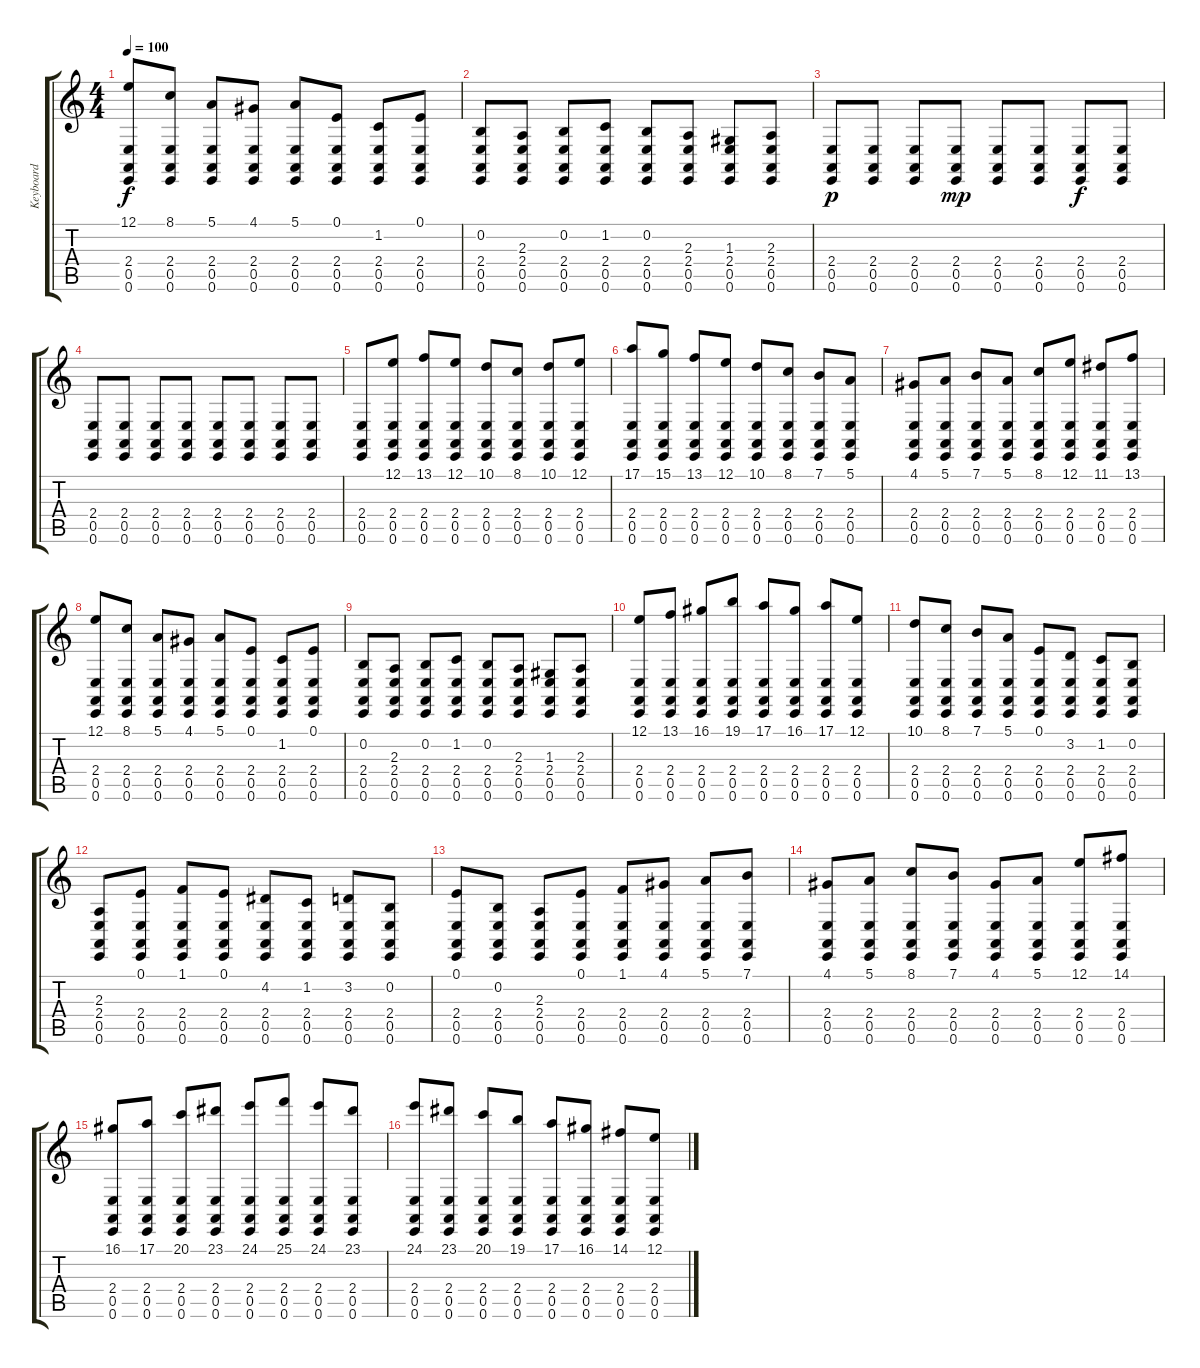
\track ("Keyboard" "Keyboard") {instrument brightacousticpiano}
\staff {score tabs}
\tuning (E4 B3 G3 D3 A2 E2) {hide}
\ts (4 4)
\tempo 100
\clef g2
\ks c
(12.1 2.4 0.5 0.6).8{dy f} (8.1 2.4 0.5 0.6).8 (5.1 2.4 0.5 0.6).8 (4.1 2.4 0.5 0.6).8 (5.1 2.4 0.5 0.6).8 (0.1 2.4 0.5 0.6).8 (1.2 2.4 0.5 0.6).8 (0.1 2.4 0.5 0.6).8 |
(0.2 2.4 0.5 0.6).8 (2.3 2.4 0.5 0.6).8 (0.2 2.4 0.5 0.6).8 (1.2 2.4 0.5 0.6).8 (0.2 2.4 0.5 0.6).8 (2.3 2.4 0.5 0.6).8 (1.3 2.4 0.5 0.6).8 (2.3 2.4 0.5 0.6).8 |
(2.4 0.5 0.6).8{dy p} (2.4 0.5 0.6).8 (2.4 0.5 0.6).8 (2.4 0.5 0.6).8{dy mp} (2.4 0.5 0.6).8 (2.4 0.5 0.6).8 (2.4 0.5 0.6).8{dy f} (2.4 0.5 0.6).8 |
(2.4 0.5 0.6).8 (2.4 0.5 0.6).8 (2.4 0.5 0.6).8 (2.4 0.5 0.6).8 (2.4 0.5 0.6).8 (2.4 0.5 0.6).8 (2.4 0.5 0.6).8 (2.4 0.5 0.6).8 |
(2.4 0.5 0.6).8 (12.1 2.4 0.5 0.6).8 (13.1 2.4 0.5 0.6).8 (12.1 2.4 0.5 0.6).8 (10.1 2.4 0.5 0.6).8 (8.1 2.4 0.5 0.6).8 (10.1 2.4 0.5 0.6).8 (12.1 2.4 0.5 0.6).8 |
(17.1 2.4 0.5 0.6).8 (15.1 2.4 0.5 0.6).8 (13.1 2.4 0.5 0.6).8 (12.1 2.4 0.5 0.6).8 (10.1 2.4 0.5 0.6).8 (8.1 2.4 0.5 0.6).8 (7.1 2.4 0.5 0.6).8 (5.1 2.4 0.5 0.6).8 |
(4.1 2.4 0.5 0.6).8 (5.1 2.4 0.5 0.6).8 (7.1 2.4 0.5 0.6).8 (5.1 2.4 0.5 0.6).8 (8.1 2.4 0.5 0.6).8 (12.1 2.4 0.5 0.6).8 (11.1 2.4 0.5 0.6).8 (13.1 2.4 0.5 0.6).8 |
(12.1 2.4 0.5 0.6).8 (8.1 2.4 0.5 0.6).8 (5.1 2.4 0.5 0.6).8 (4.1 2.4 0.5 0.6).8 (5.1 2.4 0.5 0.6).8 (0.1 2.4 0.5 0.6).8 (1.2 2.4 0.5 0.6).8 (0.1 2.4 0.5 0.6).8 |
(0.2 2.4 0.5 0.6).8 (2.3 2.4 0.5 0.6).8 (0.2 2.4 0.5 0.6).8 (1.2 2.4 0.5 0.6).8 (0.2 2.4 0.5 0.6).8 (2.3 2.4 0.5 0.6).8 (1.3 2.4 0.5 0.6).8 (2.3 2.4 0.5 0.6).8 |
(12.1 2.4 0.5 0.6).8 (13.1 2.4 0.5 0.6).8 (16.1 2.4 0.5 0.6).8 (19.1 2.4 0.5 0.6).8 (17.1 2.4 0.5 0.6).8 (16.1 2.4 0.5 0.6).8 (17.1 2.4 0.5 0.6).8 (12.1 2.4 0.5 0.6).8 |
(10.1 2.4 0.5 0.6).8 (8.1 2.4 0.5 0.6).8 (7.1 2.4 0.5 0.6).8 (5.1 2.4 0.5 0.6).8 (0.1 2.4 0.5 0.6).8 (3.2 2.4 0.5 0.6).8 (1.2 2.4 0.5 0.6).8 (0.2 2.4 0.5 0.6).8 |
(2.3 2.4 0.5 0.6).8 (0.1 2.4 0.5 0.6).8 (1.1 2.4 0.5 0.6).8 (0.1 2.4 0.5 0.6).8 (4.2 2.4 0.5 0.6).8 (1.2 2.4 0.5 0.6).8 (3.2 2.4 0.5 0.6).8 (0.2 2.4 0.5 0.6).8 |
(0.1 2.4 0.5 0.6).8 (0.2 2.4 0.5 0.6).8 (2.3 2.4 0.5 0.6).8 (0.1 2.4 0.5 0.6).8 (1.1 2.4 0.5 0.6).8 (4.1 2.4 0.5 0.6).8 (5.1 2.4 0.5 0.6).8 (7.1 2.4 0.5 0.6).8 |
(4.1 2.4 0.5 0.6).8 (5.1 2.4 0.5 0.6).8 (8.1 2.4 0.5 0.6).8 (7.1 2.4 0.5 0.6).8 (4.1 2.4 0.5 0.6).8 (5.1 2.4 0.5 0.6).8 (12.1 2.4 0.5 0.6).8 (14.1 2.4 0.5 0.6).8 |
(16.1 2.4 0.5 0.6).8 (17.1 2.4 0.5 0.6).8 (20.1 2.4 0.5 0.6).8 (23.1 2.4 0.5 0.6).8 (24.1 2.4 0.5 0.6).8 (25.1 2.4 0.5 0.6).8 (24.1 2.4 0.5 0.6).8 (23.1 2.4 0.5 0.6).8 |
(24.1 2.4 0.5 0.6).8 (23.1 2.4 0.5 0.6).8 (20.1 2.4 0.5 0.6).8 (19.1 2.4 0.5 0.6).8 (17.1 2.4 0.5 0.6).8 (16.1 2.4 0.5 0.6).8 (14.1 2.4 0.5 0.6).8 (12.1 2.4 0.5 0.6).8
